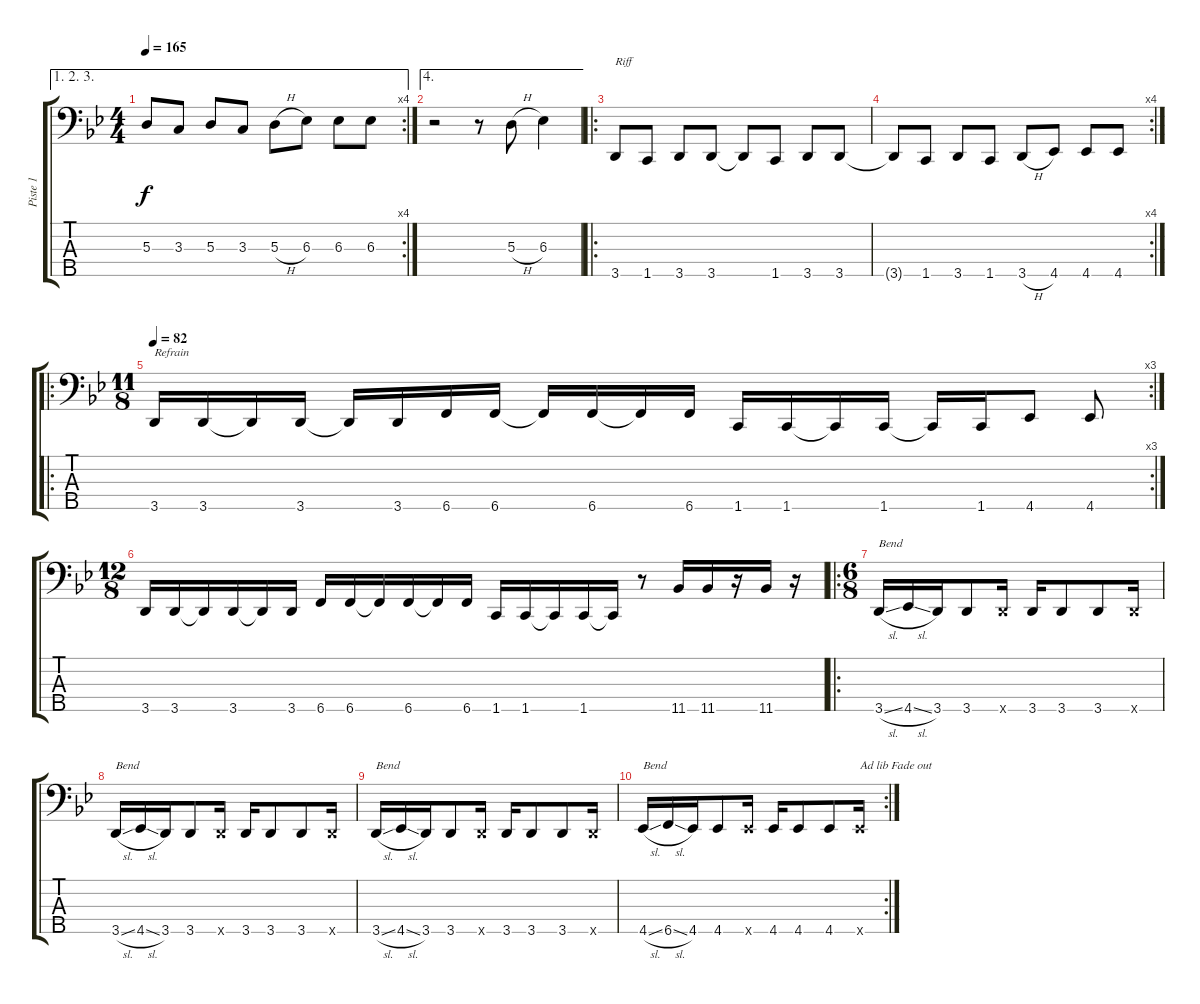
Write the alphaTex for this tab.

\track ("Piste 1" "Piste 1") {instrument electricbassfinger}
\staff {score tabs}
\tuning (G2 D2 A1 E1 B0) {hide}
\ae (1 2 3)
\rc 4
\ts (4 4)
\tempo 165
\clef f4
\ks bb
5.3{t}.8{dy f} 3.3.8 5.3.8 3.3.8 5.3{h}.8 6.3.8 6.3.8 6.3.8 |
\ae 4
r.2 r.8 5.3{h}.8 6.3.4 |
\ro
3.5.8{txt "Riff"} 1.5.8 3.5.8 3.5.8 3.5{t}.8 1.5.8 3.5.8 3.5.8 |
\rc 4
3.5{t}.8 1.5.8 3.5.8 1.5.8 3.5{h}.8 4.5.8 4.5.8 4.5.8 |
\ro
\rc 3
\ts (11 8)
\tempo 82
3.5.16{txt "Refrain"} 3.5.16 3.5{t}.16 3.5.16 3.5{t}.16 3.5.16 6.5.16 6.5.16 6.5{t}.16 6.5.16 6.5{t}.16 6.5.16 1.5.16 1.5.16 1.5{t}.16 1.5.16 1.5{t}.16 1.5.16 4.5.8 4.5.8 |
\ts (12 8)
3.5.16 3.5.16 3.5{t}.16 3.5.16 3.5{t}.16 3.5.16 6.5.16 6.5.16 6.5{t}.16 6.5.16 6.5{t}.16 6.5.16 1.5.16 1.5.16 1.5{t}.16 1.5.16 1.5{t}.16 r.8 11.5.16 11.5.16 r.16 11.5.16 r.16 |
\ro
\ts (6 8)
3.5{sl}.16{txt "Bend"} 4.5{sl}.16 3.5.16 3.5.8 3.5{x}.16 3.5.16 3.5.8 3.5.8 3.5{x}.16 |
3.5{sl}.16{txt "Bend"} 4.5{sl}.16 3.5.16 3.5.8 3.5{x}.16 3.5.16 3.5.8 3.5.8 3.5{x}.16 |
3.5{sl}.16{txt "Bend"} 4.5{sl}.16 3.5.16 3.5.8 3.5{x}.16 3.5.16 3.5.8 3.5.8 3.5{x}.16 |
\rc 2
4.5{sl}.16{txt "Bend"} 6.5{sl}.16 4.5.16 4.5.8 4.5{x}.16 4.5.16 4.5.8 4.5.8 4.5{x}.16{txt "Ad lib Fade out"}
